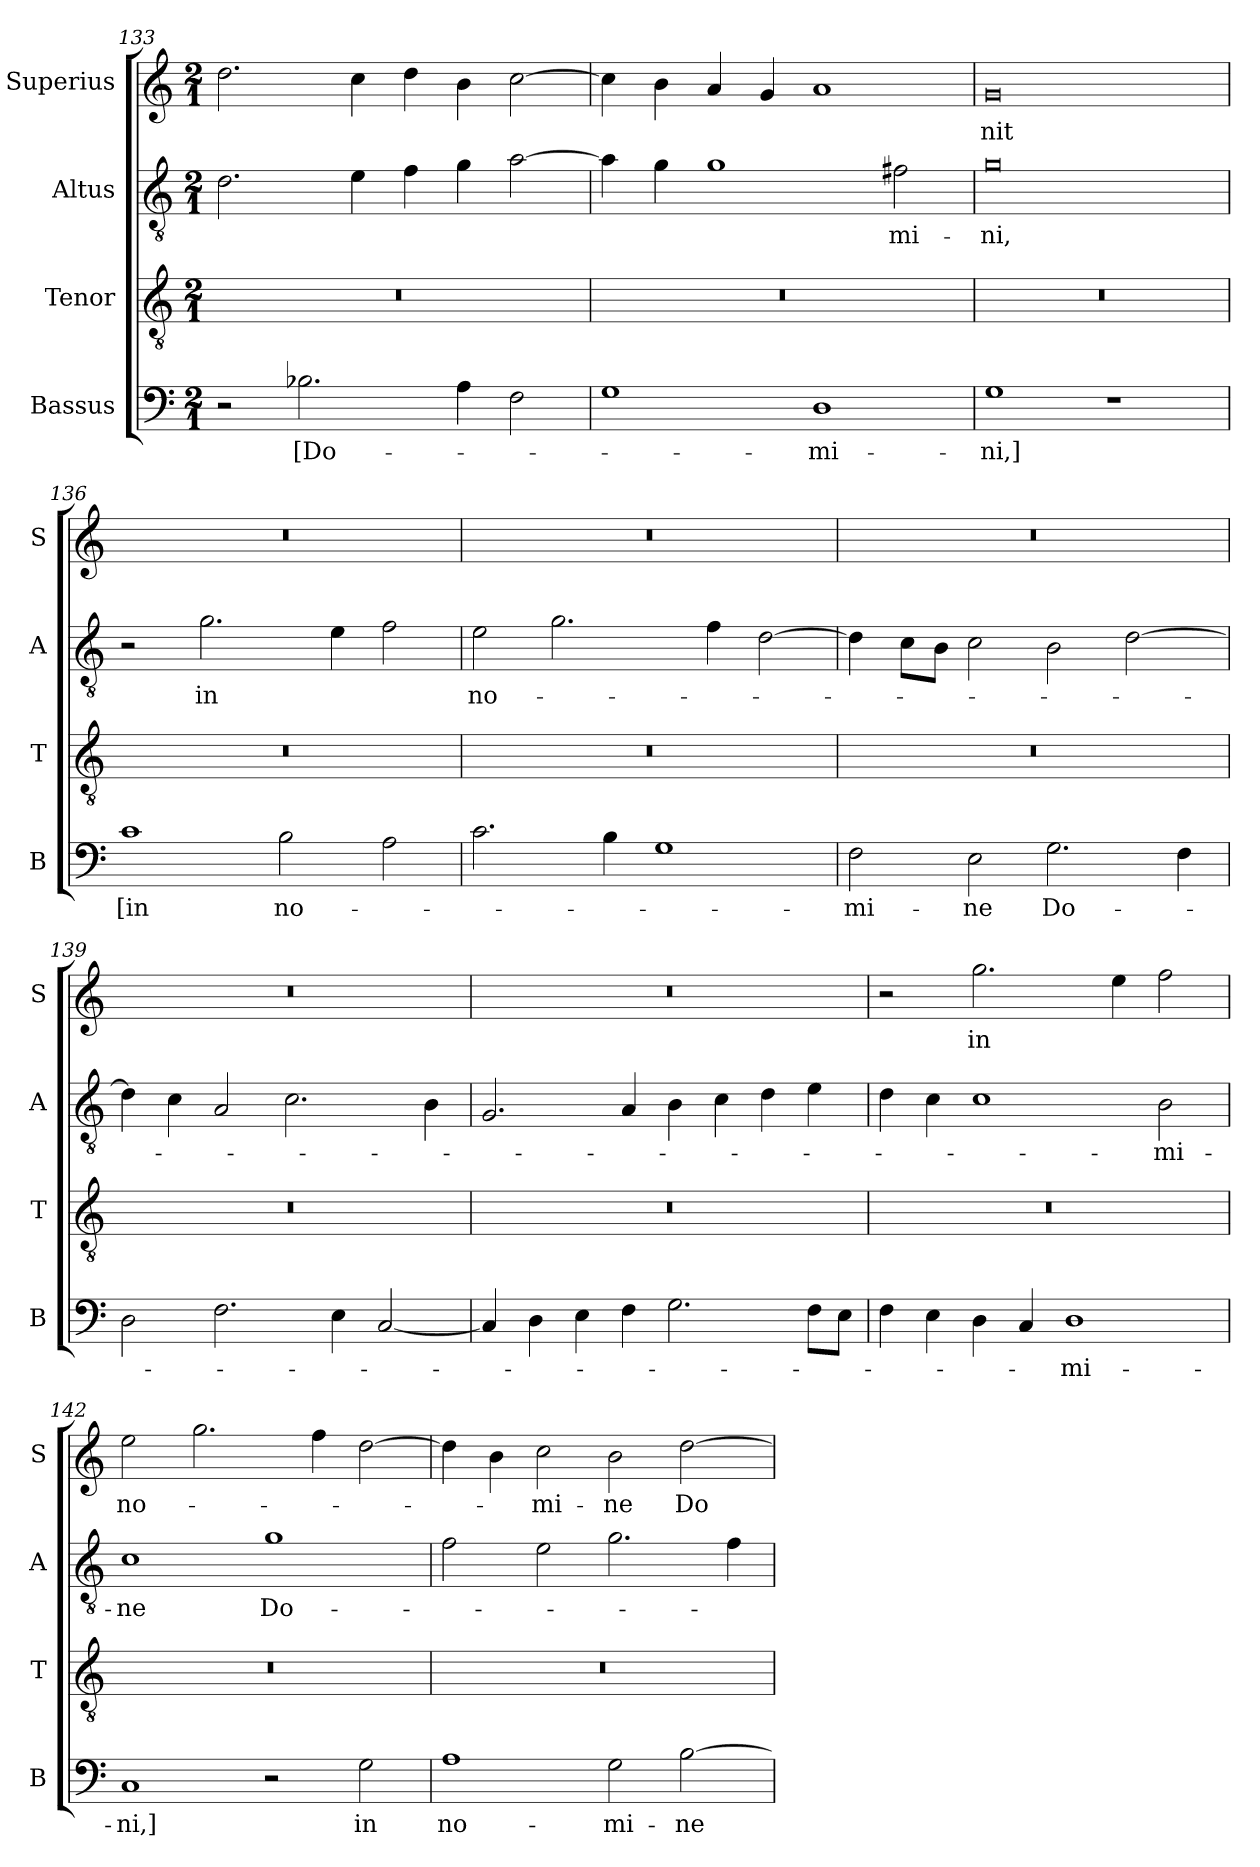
**kern	**text	**kern	**kern	**text	**kern	**text
*part4	*part4	*part3	*part2	*part2	*part1	*part1
*staff4	*staff4	*staff3	*staff2	*staff2	*staff1	*staff1
*I"Bassus	*	*I"Tenor	*I"Altus	*	*I"Superius	*
*I'B	*	*I'T	*I'A	*	*I'S	*
*clefF4	*	*clefGv2	*clefGv2	*	*clefG2	*
*k[]	*	*k[]	*k[]	*	*k[]	*
*M2/1	*	*M2/1	*M2/1	*	*M2/1	*
=133	=133	=133	=133	=133	=133	=133
2r	.	0r	2.d\	.	2.dd\	.
2.B-X\	[Do-	.	.	.	.	.
.	.	.	4e\	.	4cc\	.
.	.	.	4f\	.	4dd\	.
4A\	.	.	4g\	.	4b\	.
2F\	.	.	[2a\	.	[2cc\	.
=134	=134	=134	=134	=134	=134	=134
1G	.	0r	4a\]	.	4cc\]	.
.	.	.	4g\	.	4b\	.
.	.	.	1g	.	4a/	.
.	.	.	.	.	4g/	.
1D	-mi-	.	.	.	1a	.
.	.	.	2f#X\	-mi-	.	.
=135	=135	=135	=135	=135	=135	=135
1G	-ni,]	0r	0g	-ni,	0g	-nit
1r	.	.	.	.	.	.
=136	=136	=136	=136	=136	=136	=136
1c	[in	0r	2r	.	0r	.
.	.	.	2.g\	in	.	.
2B\	no-	.	.	.	.	.
.	.	.	4e\	.	.	.
2A\	.	.	2f\	.	.	.
=137	=137	=137	=137	=137	=137	=137
2.c\	.	0r	2e\	no-	0r	.
.	.	.	2.g\	.	.	.
4B\	.	.	.	.	.	.
1G	.	.	.	.	.	.
.	.	.	4f\	.	.	.
.	.	.	[2d\	.	.	.
=138	=138	=138	=138	=138	=138	=138
2F\	-mi-	0r	4d\]	.	0r	.
.	.	.	8c\L	.	.	.
.	.	.	8B\J	.	.	.
2E\	-ne	.	2c\	.	.	.
2.G\	Do-	.	2B\	.	.	.
.	.	.	[2d\	.	.	.
4F\	.	.	.	.	.	.
=139	=139	=139	=139	=139	=139	=139
2D\	.	0r	4d\]	.	0r	.
.	.	.	4c\	.	.	.
2.F\	.	.	2A/	.	.	.
.	.	.	2.c\	.	.	.
4E\	.	.	.	.	.	.
[2C/	.	.	.	.	.	.
.	.	.	4B\	.	.	.
=140	=140	=140	=140	=140	=140	=140
4C/]	.	0r	2.G/	.	0r	.
4D\	.	.	.	.	.	.
4E\	.	.	.	.	.	.
4F\	.	.	4A/	.	.	.
2.G\	.	.	4B\	.	.	.
.	.	.	4c\	.	.	.
.	.	.	4d\	.	.	.
8F\L	.	.	4e\	.	.	.
8E\J	.	.	.	.	.	.
=141	=141	=141	=141	=141	=141	=141
4F\	.	0r	4d\	.	2r	.
4E\	.	.	4c\	.	.	.
4D\	.	.	1c	.	2.gg\	in
4C/	.	.	.	.	.	.
1D	-mi-	.	.	.	.	.
.	.	.	.	.	4ee\	.
.	.	.	2B\	-mi-	2ff\	.
=142	=142	=142	=142	=142	=142	=142
1C	-ni,]	0r	1c	-ne	2ee\	no-
.	.	.	.	.	2.gg\	.
2r	.	.	1g	Do-	.	.
.	.	.	.	.	4ff\	.
2G\	in	.	.	.	[2dd\	.
=143	=143	=143	=143	=143	=143	=143
1A	no-	0r	2f\	.	4dd\]	.
.	.	.	.	.	4b\	.
.	.	.	2e\	.	2cc\	-mi-
2G\	-mi-	.	2.g\	.	2b\	-ne
[2B\	-ne	.	.	.	[2dd\	Do-
.	.	.	4f\	.	.	.
=	=	=	=	=	=	=
*-	*-	*-	*-	*-	*-	*-
